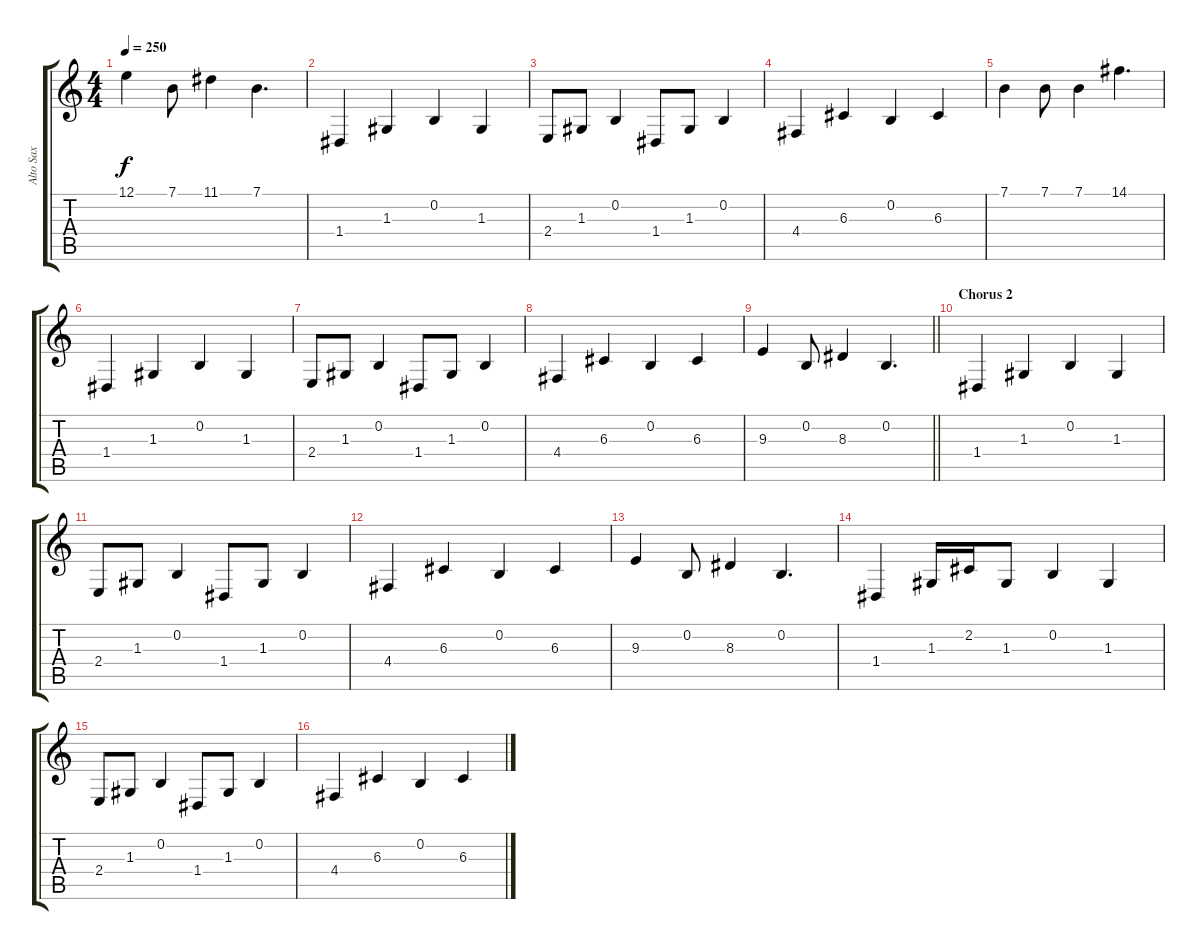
\track ("Alto Sax" "Alto Sax") {instrument altosax}
\staff {score tabs}
\tuning (E4 B3 G3 D3 A2 E2) {hide}
\ts (4 4)
\tempo 250
\clef g2
\ks c
12.1.4{dy f} 7.1.8 11.1.4 7.1.4{d} |
1.4.4 1.3.4 0.2.4 1.3.4 |
2.4.8 1.3.8 0.2.4 1.4.8 1.3.8 0.2.4 |
4.4.4 6.3.4 0.2.4 6.3.4 |
7.1.4 7.1.8 7.1.4 14.1.4{d} |
1.4.4 1.3.4 0.2.4 1.3.4 |
2.4.8 1.3.8 0.2.4 1.4.8 1.3.8 0.2.4 |
4.4.4 6.3.4 0.2.4 6.3.4 |
\barLineRight lightlight
9.3.4 0.2.8 8.3.4 0.2.4{d} |
\section ("" "Chorus 2")
1.4.4 1.3.4 0.2.4 1.3.4 |
2.4.8 1.3.8 0.2.4 1.4.8 1.3.8 0.2.4 |
4.4.4 6.3.4 0.2.4 6.3.4 |
9.3.4 0.2.8 8.3.4 0.2.4{d} |
1.4.4 1.3.16 2.2.16 1.3.8 0.2.4 1.3.4 |
2.4.8 1.3.8 0.2.4 1.4.8 1.3.8 0.2.4 |
4.4.4 6.3.4 0.2.4 6.3.4
